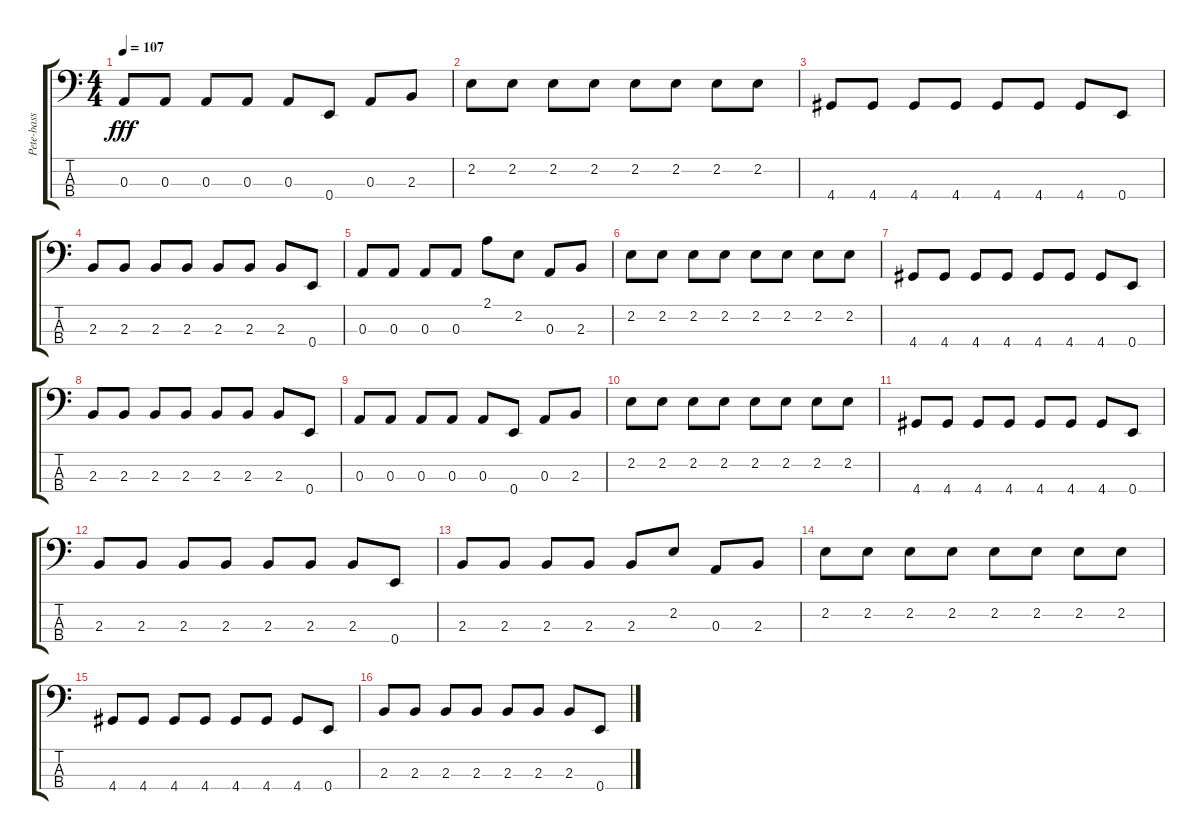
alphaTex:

\track ("Pete-bass" "Pete-bass") {instrument electricbassfinger}
\staff {score tabs}
\tuning (G2 D2 A1 E1) {hide}
\ts (4 4)
\tempo 107
\clef f4
\ks c
0.3.8{dy fff} 0.3.8 0.3.8 0.3.8 0.3.8 0.4.8 0.3.8 2.3.8 |
2.2.8 2.2.8 2.2.8 2.2.8 2.2.8 2.2.8 2.2.8 2.2.8 |
4.4.8 4.4.8 4.4.8 4.4.8 4.4.8 4.4.8 4.4.8 0.4.8 |
2.3.8 2.3.8 2.3.8 2.3.8 2.3.8 2.3.8 2.3.8 0.4.8 |
0.3.8 0.3.8 0.3.8 0.3.8 2.1.8 2.2.8 0.3.8 2.3.8 |
2.2.8 2.2.8 2.2.8 2.2.8 2.2.8 2.2.8 2.2.8 2.2.8 |
4.4.8 4.4.8 4.4.8 4.4.8 4.4.8 4.4.8 4.4.8 0.4.8 |
2.3.8 2.3.8 2.3.8 2.3.8 2.3.8 2.3.8 2.3.8 0.4.8 |
0.3.8 0.3.8 0.3.8 0.3.8 0.3.8 0.4.8 0.3.8 2.3.8 |
2.2.8 2.2.8 2.2.8 2.2.8 2.2.8 2.2.8 2.2.8 2.2.8 |
4.4.8 4.4.8 4.4.8 4.4.8 4.4.8 4.4.8 4.4.8 0.4.8 |
2.3.8 2.3.8 2.3.8 2.3.8 2.3.8 2.3.8 2.3.8 0.4.8 |
2.3.8 2.3.8 2.3.8 2.3.8 2.3.8 2.2.8 0.3.8 2.3.8 |
2.2.8{volume 11} 2.2.8{volume 11} 2.2.8{volume 11} 2.2.8{volume 11} 2.2.8{volume 11} 2.2.8{volume 10} 2.2.8{volume 10} 2.2.8{volume 10} |
4.4.8{volume 10} 4.4.8{volume 10} 4.4.8{volume 10} 4.4.8{volume 9} 4.4.8{volume 9} 4.4.8{volume 9} 4.4.8{volume 9} 0.4.8{volume 9} |
2.3.8{volume 8} 2.3.8{volume 8} 2.3.8{volume 8} 2.3.8{volume 8} 2.3.8{volume 8} 2.3.8{volume 8} 2.3.8{volume 8} 0.4.8{volume 7}
